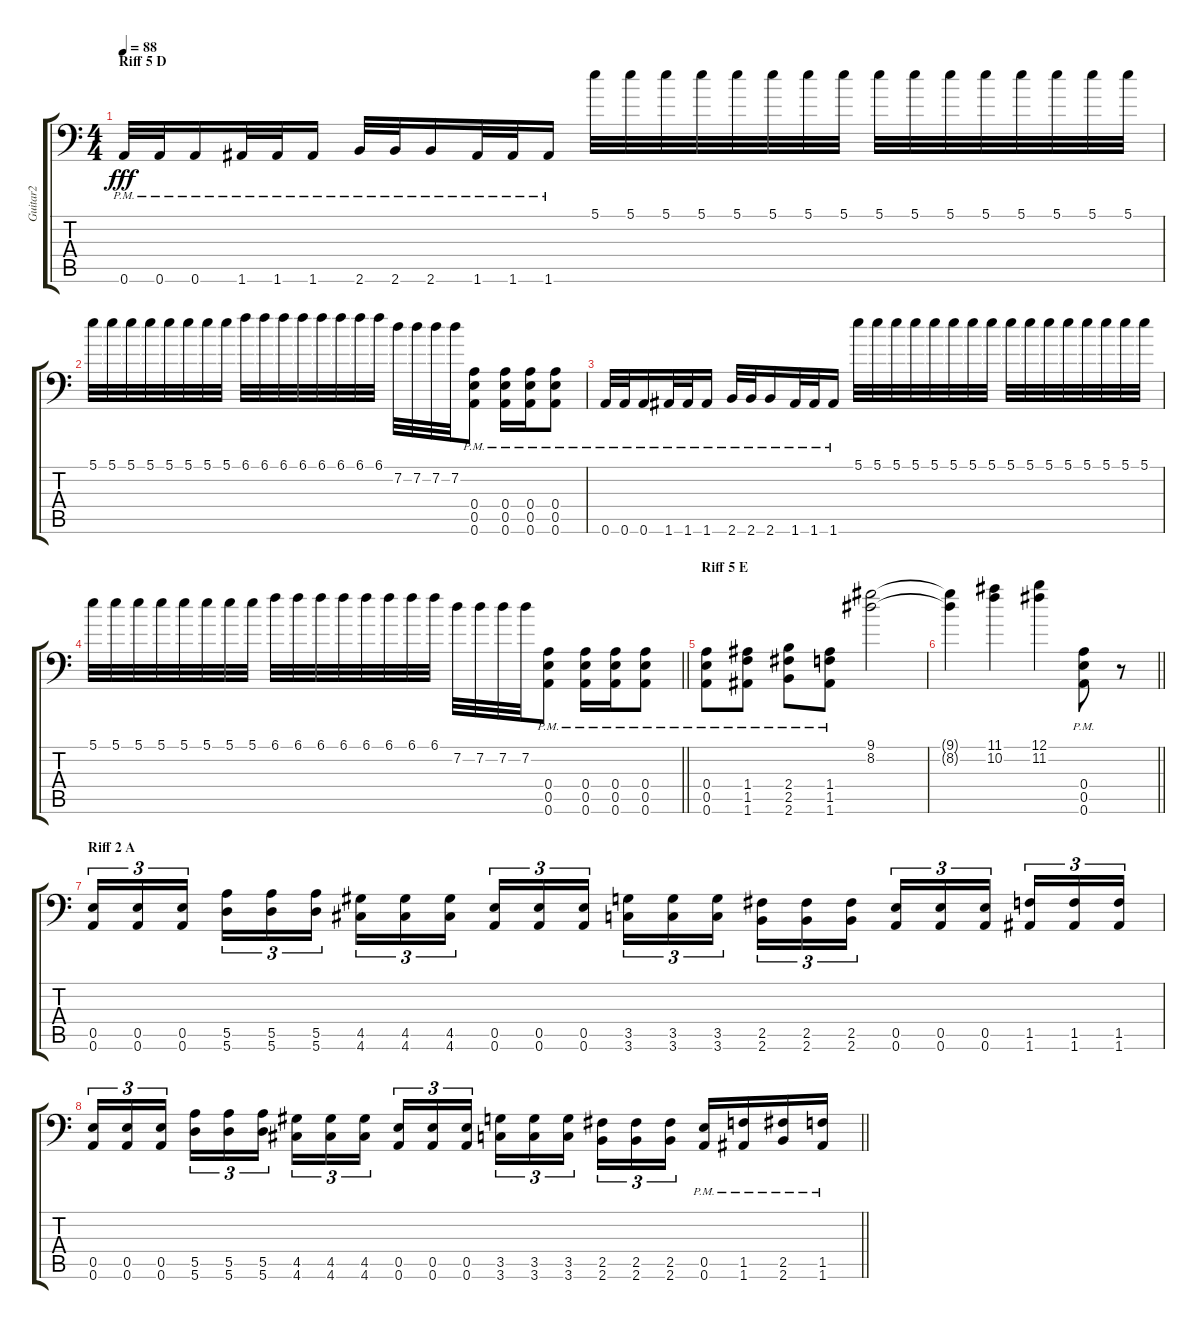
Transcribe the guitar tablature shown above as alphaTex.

\track ("Guitar2" "Guitar2") {instrument distortionguitar}
\staff {score tabs}
\tuning (B3 G3 D3 A2 E2 A1) {hide}
\ts (4 4)
\section ("" "Riff 5 D")
\tempo 88
\clef f4
\ks c
0.6{pm}.32{dy fff} 0.6{pm}.32 0.6{pm}.16 1.6{pm}.32 1.6{pm}.32 1.6{pm}.16 2.6{pm}.32 2.6{pm}.32 2.6{pm}.16 1.6{pm}.32 1.6{pm}.32 1.6{pm}.16 5.1.32 5.1.32 5.1.32 5.1.32 5.1.32 5.1.32 5.1.32 5.1.32 5.1.32 5.1.32 5.1.32 5.1.32 5.1.32 5.1.32 5.1.32 5.1.32 |
5.1.32 5.1.32 5.1.32 5.1.32 5.1.32 5.1.32 5.1.32 5.1.32 6.1.32 6.1.32 6.1.32 6.1.32 6.1.32 6.1.32 6.1.32 6.1.32 7.2.32 7.2.32 7.2.32 7.2.32 (0.4{pm} 0.5{pm} 0.6{pm}).8 (0.4{pm} 0.5{pm} 0.6{pm}).16 (0.4{pm} 0.5{pm} 0.6{pm}).16 (0.4{pm} 0.5{pm} 0.6{pm}).8 |
0.6{pm}.32 0.6{pm}.32 0.6{pm}.16 1.6{pm}.32 1.6{pm}.32 1.6{pm}.16 2.6{pm}.32 2.6{pm}.32 2.6{pm}.16 1.6{pm}.32 1.6{pm}.32 1.6{pm}.16 5.1.32 5.1.32 5.1.32 5.1.32 5.1.32 5.1.32 5.1.32 5.1.32 5.1.32 5.1.32 5.1.32 5.1.32 5.1.32 5.1.32 5.1.32 5.1.32 |
\barLineRight lightlight
5.1.32 5.1.32 5.1.32 5.1.32 5.1.32 5.1.32 5.1.32 5.1.32 6.1.32 6.1.32 6.1.32 6.1.32 6.1.32 6.1.32 6.1.32 6.1.32 7.2.32 7.2.32 7.2.32 7.2.32 (0.4{pm} 0.5{pm} 0.6{pm}).8 (0.4{pm} 0.5{pm} 0.6{pm}).16 (0.4{pm} 0.5{pm} 0.6{pm}).16 (0.4{pm} 0.5{pm} 0.6{pm}).8 |
\section ("" "Riff 5 E")
(0.4{pm} 0.5{pm} 0.6{pm}).8 (1.4{pm} 1.5{pm} 1.6{pm}).8 (2.4{pm} 2.5{pm} 2.6{pm}).8 (1.4{pm} 1.5{pm} 1.6{pm}).8 (9.1 8.2).2 |
\barLineRight lightlight
(9.1{t} 8.2{t}).4 (11.1 10.2).4 (12.1 11.2).4 (0.4{pm} 0.5{pm} 0.6{pm}).8 r.8 |
\section ("" "Riff 2 A")
(0.5 0.6).16{tu (3 2)} (0.5 0.6).16{tu (3 2)} (0.5 0.6).16{tu (3 2) beam splitsecondary} (5.5 5.6).16{tu (3 2)} (5.5 5.6).16{tu (3 2)} (5.5 5.6).16{tu (3 2)} (4.5 4.6).16{tu (3 2)} (4.5 4.6).16{tu (3 2)} (4.5 4.6).16{tu (3 2) beam splitsecondary} (0.5 0.6).16{tu (3 2)} (0.5 0.6).16{tu (3 2)} (0.5 0.6).16{tu (3 2)} (3.5 3.6).16{tu (3 2)} (3.5 3.6).16{tu (3 2)} (3.5 3.6).16{tu (3 2) beam splitsecondary} (2.5 2.6).16{tu (3 2)} (2.5 2.6).16{tu (3 2)} (2.5 2.6).16{tu (3 2)} (0.5 0.6).16{tu (3 2)} (0.5 0.6).16{tu (3 2)} (0.5 0.6).16{tu (3 2) beam splitsecondary} (1.5 1.6).16{tu (3 2)} (1.5 1.6).16{tu (3 2)} (1.5 1.6).16{tu (3 2)} |
\barLineRight lightlight
(0.5 0.6).16{tu (3 2)} (0.5 0.6).16{tu (3 2)} (0.5 0.6).16{tu (3 2) beam splitsecondary} (5.5 5.6).16{tu (3 2)} (5.5 5.6).16{tu (3 2)} (5.5 5.6).16{tu (3 2)} (4.5 4.6).16{tu (3 2)} (4.5 4.6).16{tu (3 2)} (4.5 4.6).16{tu (3 2) beam splitsecondary} (0.5 0.6).16{tu (3 2)} (0.5 0.6).16{tu (3 2)} (0.5 0.6).16{tu (3 2)} (3.5 3.6).16{tu (3 2)} (3.5 3.6).16{tu (3 2)} (3.5 3.6).16{tu (3 2) beam splitsecondary} (2.5 2.6).16{tu (3 2)} (2.5 2.6).16{tu (3 2)} (2.5 2.6).16{tu (3 2)} (0.5{pm} 0.6{pm}).16 (1.5{pm} 1.6{pm}).16 (2.5{pm} 2.6{pm}).16 (1.5{pm} 1.6{pm}).16
